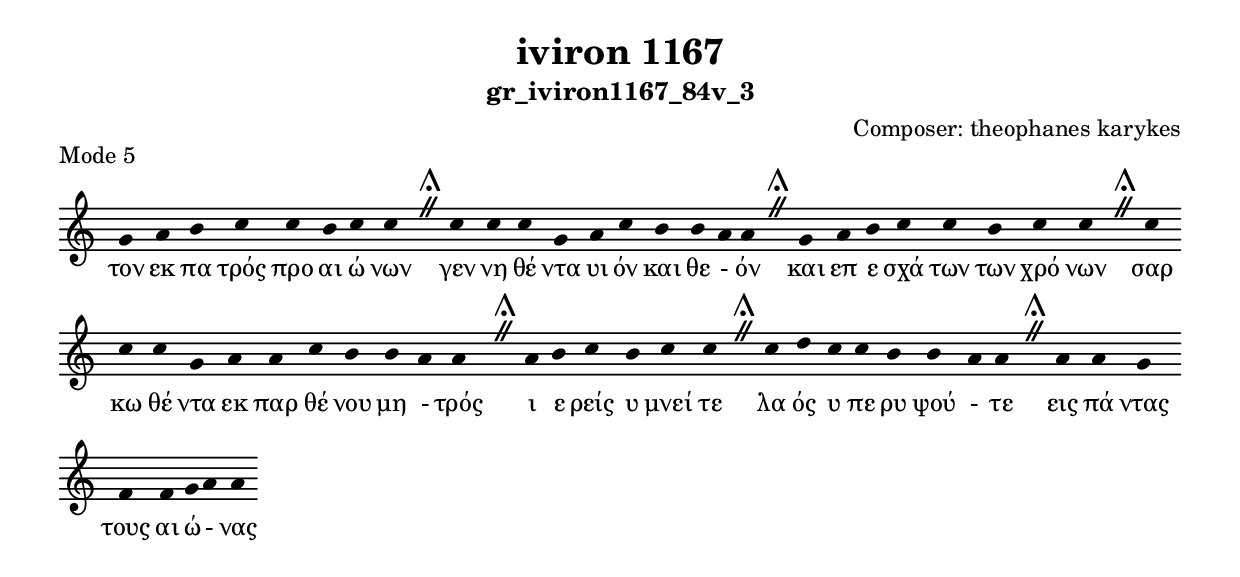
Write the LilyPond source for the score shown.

\include "gregorian.ly"

	\header {
 	  title = "iviron 1167"
	  subtitle = "gr_iviron1167_84v_3"
	  composer = "Composer: theophanes karykes"
	  piece = "Mode 5"
	}

	chant = {
	  g'4 a'4 b'4 c''4 c''4 b'4 c''4 c''4 \divisioMaior
 c''4 c''4 c''4 g'4 a'4 c''4 b'4 b'4 a'4 a'4 \divisioMaior
 g'4 a'4 b'4 c''4 c''4 b'4 c''4 c''4 \divisioMaior
 c''4 c''4 c''4 g'4 a'4 a'4 c''4 b'4 b'4 a'4 a'4 \divisioMaior
 a'4 b'4 c''4 b'4 c''4 c''4 \divisioMaior
 c''4 d''4 c''4 c''4 b'4 b'4 a'4 a'4 \divisioMaior
 a'4 a'4 g'4 f'4 f'4 g'4 a'4 a'4\finalis
	}

	verba = \lyricmode {τον εκ πα τρός προ αι ώ νων 
γεν νη θέ ντα υι όν και θε - όν 
και επ ε σχά των των χρό νων 
σαρ κω θέ ντα εκ παρ θέ νου μη - τρός 
ι ε ρείς υ μνεί τε 
λα ός υ πε ρυ ψού - τε 
εις πά ντας τους αι ώ - νας 
	}


	\score {
	  \new Staff <<
	  \new Voice = "melody" \chant
	  \new Lyrics = "one" \lyricsto melody \verba
	  >>
	  \layout {
	    \context {
	      \Staff
	      \remove "Time_signature_engraver"
	      \remove "Bar_engraver"
	    }
	    \context {
	      \Voice
	      \remove "Stem_engraver"
	    }
	  }
	}